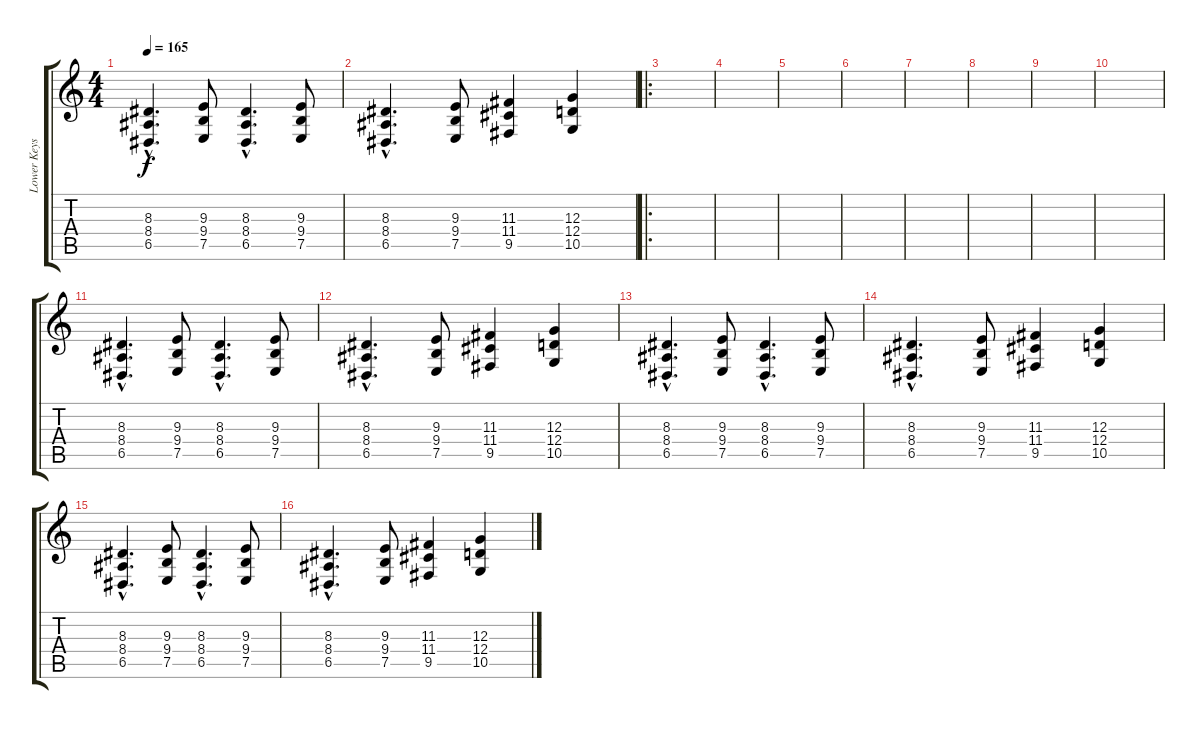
\track ("Lower Keys" "Lower Keys") {instrument stringensemble1}
\staff {score tabs}
\tuning (E4 B3 G3 D3 A2 E2) {hide}
\ts (4 4)
\tempo 165
\clef g2
\ks c
(8.3{hac} 8.4{hac} 6.5{hac}).4{d dy f} (9.3 9.4 7.5).8 (8.3{hac} 8.4{hac} 6.5{hac}).4{d} (9.3 9.4 7.5).8 |
(8.3{hac} 8.4{hac} 6.5{hac}).4{d} (9.3 9.4 7.5).8 (11.3 11.4 9.5).4 (12.3 12.4 10.5).4 |
\ro
|
|
|
|
|
|
|
|
(8.3{hac} 8.4{hac} 6.5{hac}).4{d} (9.3 9.4 7.5).8 (8.3{hac} 8.4{hac} 6.5{hac}).4{d} (9.3 9.4 7.5).8 |
(8.3{hac} 8.4{hac} 6.5{hac}).4{d} (9.3 9.4 7.5).8 (11.3 11.4 9.5).4 (12.3 12.4 10.5).4 |
(8.3{hac} 8.4{hac} 6.5{hac}).4{d} (9.3 9.4 7.5).8 (8.3{hac} 8.4{hac} 6.5{hac}).4{d} (9.3 9.4 7.5).8 |
(8.3{hac} 8.4{hac} 6.5{hac}).4{d} (9.3 9.4 7.5).8 (11.3 11.4 9.5).4 (12.3 12.4 10.5).4 |
(8.3{hac} 8.4{hac} 6.5{hac}).4{d} (9.3 9.4 7.5).8 (8.3{hac} 8.4{hac} 6.5{hac}).4{d} (9.3 9.4 7.5).8 |
(8.3{hac} 8.4{hac} 6.5{hac}).4{d} (9.3 9.4 7.5).8 (11.3 11.4 9.5).4 (12.3 12.4 10.5).4
